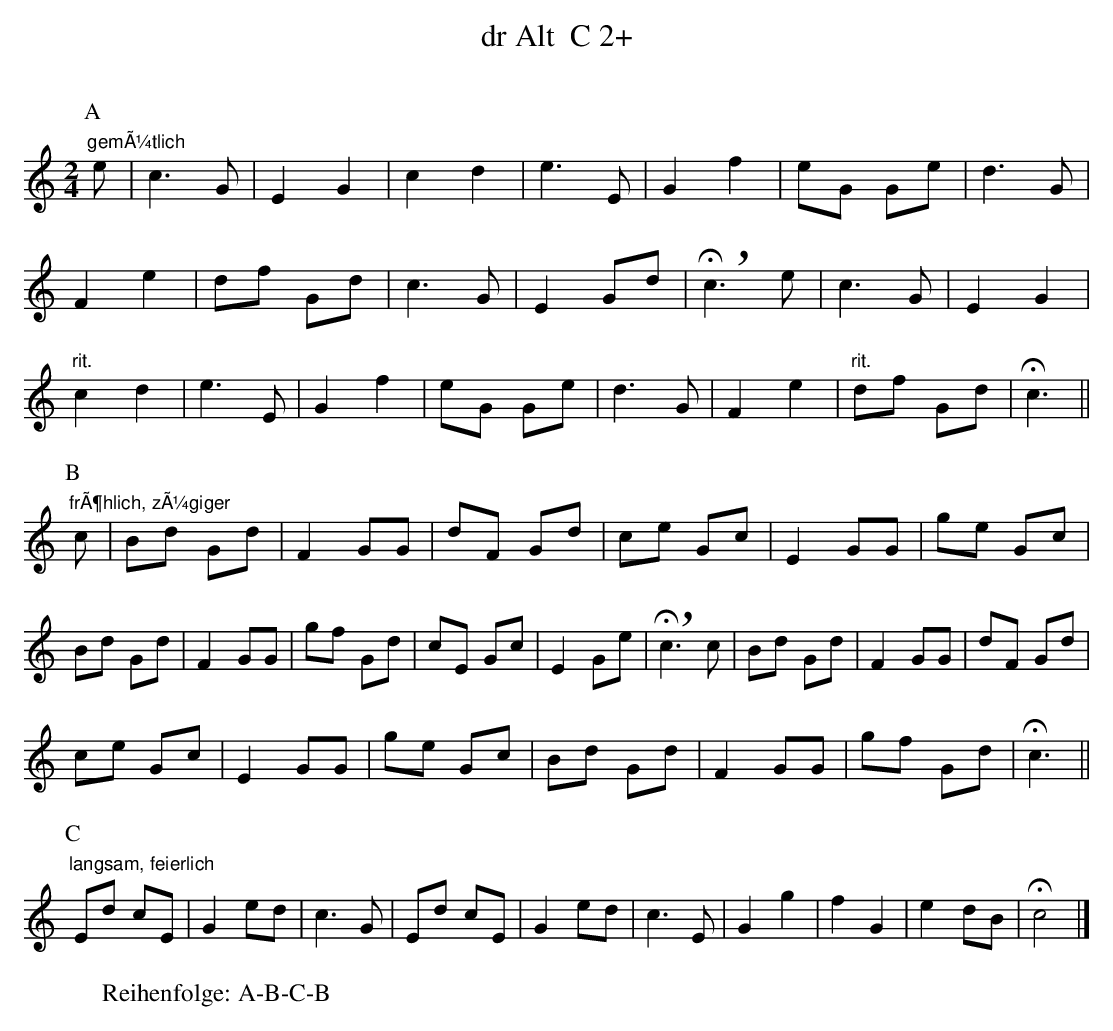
X:1
T:dr Alt  C 2+
C:
M:2/4
L:1/8
K:C
[P:A] "gemÃ¼tlich" e | c3G | E2G2 | c2d2 | e3E | G2f2 | eG Ge | d3G |
F2e2 | df Gd | c3G | E2Gd | !breath! !fermata!c3e | c3G | E2G2 |
"rit." c2d2 | e3E | G2f2 | eG Ge | d3G | F2e2 | "rit." df Gd | !fermata!c3 ||
[P:B] "frÃ¶hlich, zÃ¼giger" c | Bd Gd | F2GG | dF Gd | ce Gc | E2GG | ge Gc |
Bd Gd | F2GG | gf Gd | cE Gc | E2Ge | !breath! !fermata!c3c | Bd Gd | F2GG | dF Gd |
ce Gc | E2GG | ge Gc | Bd Gd | F2GG | gf Gd | !fermata!c3 ||
[P:C] "langsam, feierlich" Ed cE | G2ed | c3G | Ed cE | G2ed | c3E | G2g2 | f2G2 | e2dB | !fermata!c4 |]
W:Reihenfolge: A-B-C-B
